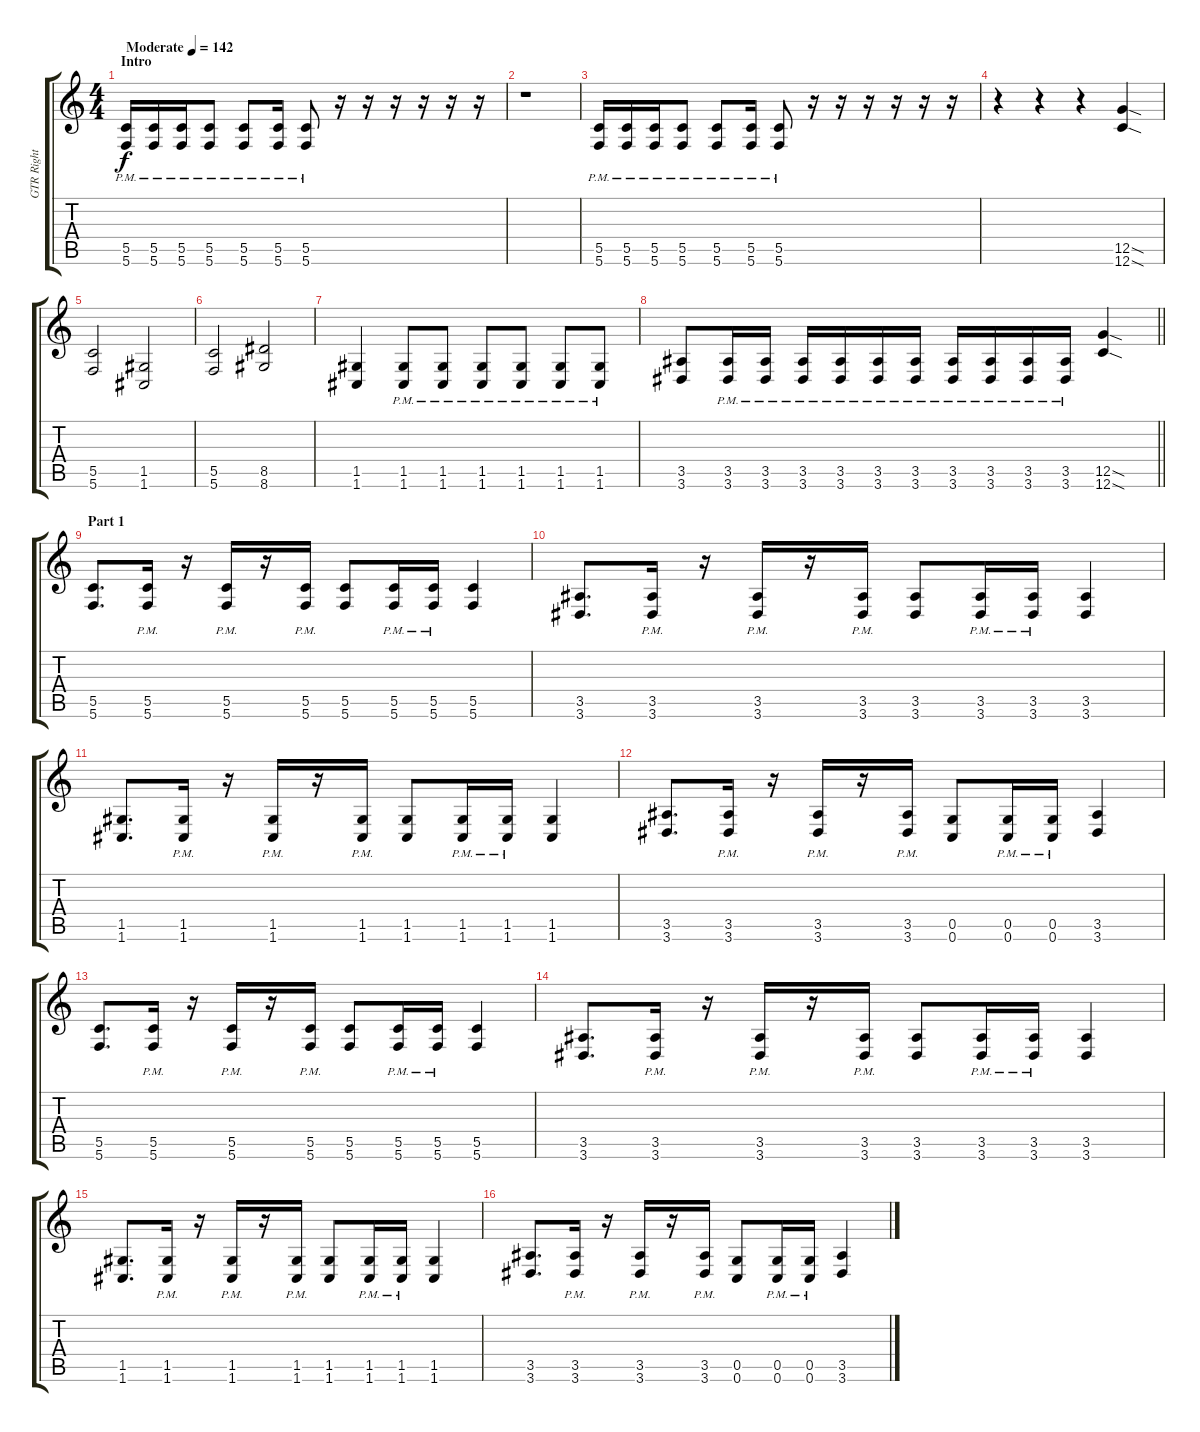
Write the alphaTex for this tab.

\track ("GTR Right" "GTR Right") {instrument distortionguitar}
\staff {score tabs}
\tuning (D4 A3 F3 C3 G2 C2) {hide}
\ts (4 4)
\section ("" "Intro")
\tempo (142 "Moderate")
\clef g2
\ks c
(5.5{pm} 5.6{pm}).16{dy f instrument distortionguitar} (5.5{pm} 5.6{pm}).16 (5.5{pm} 5.6{pm}).16 (5.5{pm} 5.6{pm}).8 (5.5{pm} 5.6{pm}).8 (5.5{pm} 5.6{pm}).16 (5.5{pm} 5.6{pm}).8 r.16 r.16 r.16 r.16 r.16 r.16 |
r.1 |
(5.5{pm} 5.6{pm}).16 (5.5{pm} 5.6{pm}).16 (5.5{pm} 5.6{pm}).16 (5.5{pm} 5.6{pm}).8 (5.5{pm} 5.6{pm}).8 (5.5{pm} 5.6{pm}).16 (5.5{pm} 5.6{pm}).8 r.16 r.16 r.16 r.16 r.16 r.16 |
r.4 r.4 r.4 (12.5{sod} 12.6{sod}).4 |
(5.5 5.6).2 (1.5 1.6).2 |
(5.5 5.6).2 (8.5 8.6).2 |
(1.5 1.6).4 (1.5{pm} 1.6{pm}).8 (1.5{pm} 1.6{pm}).8 (1.5{pm} 1.6{pm}).8 (1.5{pm} 1.6{pm}).8 (1.5{pm} 1.6{pm}).8 (1.5{pm} 1.6{pm}).8 |
\barLineRight lightlight
(3.5 3.6).8 (3.5{pm} 3.6{pm}).16 (3.5{pm} 3.6{pm}).16 (3.5{pm} 3.6{pm}).16 (3.5{pm} 3.6{pm}).16 (3.5{pm} 3.6{pm}).16 (3.5{pm} 3.6{pm}).16 (3.5{pm} 3.6{pm}).16 (3.5{pm} 3.6{pm}).16 (3.5{pm} 3.6{pm}).16 (3.5{pm} 3.6{pm}).16 (12.5{sod} 12.6{sod}).4 |
\section ("" "Part 1")
(5.5 5.6).8{d} (5.5{pm} 5.6{pm}).16 r.16 (5.5{pm} 5.6{pm}).16 r.16 (5.5{pm} 5.6{pm}).16 (5.5 5.6).8 (5.5{pm} 5.6{pm}).16 (5.5{pm} 5.6{pm}).16 (5.5 5.6).4 |
(3.5 3.6).8{d} (3.5{pm} 3.6{pm}).16 r.16 (3.5{pm} 3.6{pm}).16 r.16 (3.5{pm} 3.6{pm}).16 (3.5 3.6).8 (3.5{pm} 3.6{pm}).16 (3.5{pm} 3.6{pm}).16 (3.5 3.6).4 |
(1.5 1.6).8{d} (1.5{pm} 1.6{pm}).16 r.16 (1.5{pm} 1.6{pm}).16 r.16 (1.5{pm} 1.6{pm}).16 (1.5 1.6).8 (1.5{pm} 1.6{pm}).16 (1.5{pm} 1.6{pm}).16 (1.5 1.6).4 |
(3.5 3.6).8{d} (3.5{pm} 3.6{pm}).16 r.16 (3.5{pm} 3.6{pm}).16 r.16 (3.5{pm} 3.6{pm}).16 (0.5 0.6).8 (0.5{pm} 0.6{pm}).16 (0.5{pm} 0.6{pm}).16 (3.5 3.6).4 |
(5.5 5.6).8{d} (5.5{pm} 5.6{pm}).16 r.16 (5.5{pm} 5.6{pm}).16 r.16 (5.5{pm} 5.6{pm}).16 (5.5 5.6).8 (5.5{pm} 5.6{pm}).16 (5.5{pm} 5.6{pm}).16 (5.5 5.6).4 |
(3.5 3.6).8{d} (3.5{pm} 3.6{pm}).16 r.16 (3.5{pm} 3.6{pm}).16 r.16 (3.5{pm} 3.6{pm}).16 (3.5 3.6).8 (3.5{pm} 3.6{pm}).16 (3.5{pm} 3.6{pm}).16 (3.5 3.6).4 |
(1.5 1.6).8{d} (1.5{pm} 1.6{pm}).16 r.16 (1.5{pm} 1.6{pm}).16 r.16 (1.5{pm} 1.6{pm}).16 (1.5 1.6).8 (1.5{pm} 1.6{pm}).16 (1.5{pm} 1.6{pm}).16 (1.5 1.6).4 |
(3.5 3.6).8{d} (3.5{pm} 3.6{pm}).16 r.16 (3.5{pm} 3.6{pm}).16 r.16 (3.5{pm} 3.6{pm}).16 (0.5 0.6).8 (0.5{pm} 0.6{pm}).16 (0.5{pm} 0.6{pm}).16 (3.5 3.6).4
